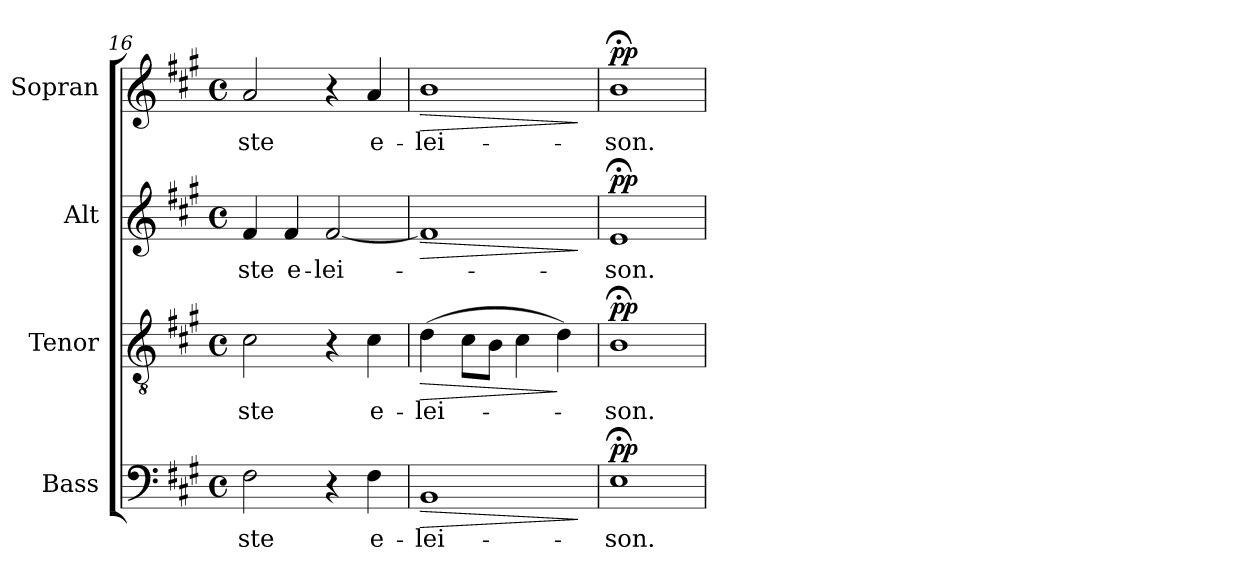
**kern	**text	**dynam	**kern	**text	**dynam	**kern	**text	**dynam	**kern	**text	**dynam
*part4	*part4	*part4	*part3	*part3	*part3	*part2	*part2	*part2	*part1	*part1	*part1
*staff4	*staff4	*staff4	*staff3	*staff3	*staff3	*staff2	*staff2	*staff2	*staff1	*staff1	*staff1
*I"Bass	*	*	*I"Tenor	*	*	*I"Alt	*	*	*I"Sopran	*	*
*I'B.	*	*	*I'T.	*	*	*I'A.	*	*	*I'S.	*	*
*clefF4	*	*	*clefGv2	*	*	*clefG2	*	*	*clefG2	*	*
*k[f#c#g#]	*	*	*k[f#c#g#]	*	*	*k[f#c#g#]	*	*	*k[f#c#g#]	*	*
*A:	*	*	*A:	*	*	*A:	*	*	*A:	*	*
*M4/4	*	*	*M4/4	*	*	*M4/4	*	*	*M4/4	*	*
*met(c)	*	*	*met(c)	*	*	*met(c)	*	*	*met(c)	*	*
=16	=16	=16	=16	=16	=16	=16	=16	=16	=16	=16	=16
!	!LO:LY:b	!	!	!LO:LY:b	!	!	!LO:LY:b	!	!	!LO:LY:b	!
2F#\	-ste	.	2c#\	-ste	.	4f#/	-ste	.	2a/	-ste	.
!	!	!	!	!	!	!	!LO:LY:b	!	!	!	!
.	.	.	.	.	.	4f#/	e-	.	.	.	.
!	!	!	!	!	!	!	!LO:LY:b	!	!	!	!
4r	.	.	4r	.	.	[2f#/	-lei-	.	4r	.	.
!	!LO:LY:b	!	!	!LO:LY:b	!	!	!	!	!	!LO:LY:b	!
4F#\	e-	.	4c#\	e-	.	.	.	.	4a/	e-	.
=17	=17	=17	=17	=17	=17	=17	=17	=17	=17	=17	=17
!	!LO:LY:b	!LO:HP:b	!	!LO:LY:b	!LO:HP:b	!	!	!LO:HP:b	!	!LO:LY:b	!LO:HP:b
1BB	-lei-	>	(>4d\	-lei-	>	1f#]	.	>	1b	-lei-	>
.	.	.	8c#\L	.	.	.	.	.	.	.	.
.	.	.	8B\J	.	.	.	.	.	.	.	.
.	.	.	4c#\	.	.	.	.	.	.	.	.
.	.	.	4d\)	.	]	.	.	.	.	.	.
.	.	]	.	.	.	.	.	]	.	.	]
=18	=18	=18	=18	=18	=18	=18	=18	=18	=18	=18	=18
!	!LO:LY:b	!LO:DY:a	!	!LO:LY:b	!LO:DY:a	!	!LO:LY:b	!LO:DY:a	!	!LO:LY:b	!LO:DY:a
1E;<	-son.	pp	1B;<	-son.	pp	1e;<	-son.	pp	1b;<	-son.	pp
=	=	=	=	=	=	=	=	=	=	=	=
*-	*-	*-	*-	*-	*-	*-	*-	*-	*-	*-	*-
